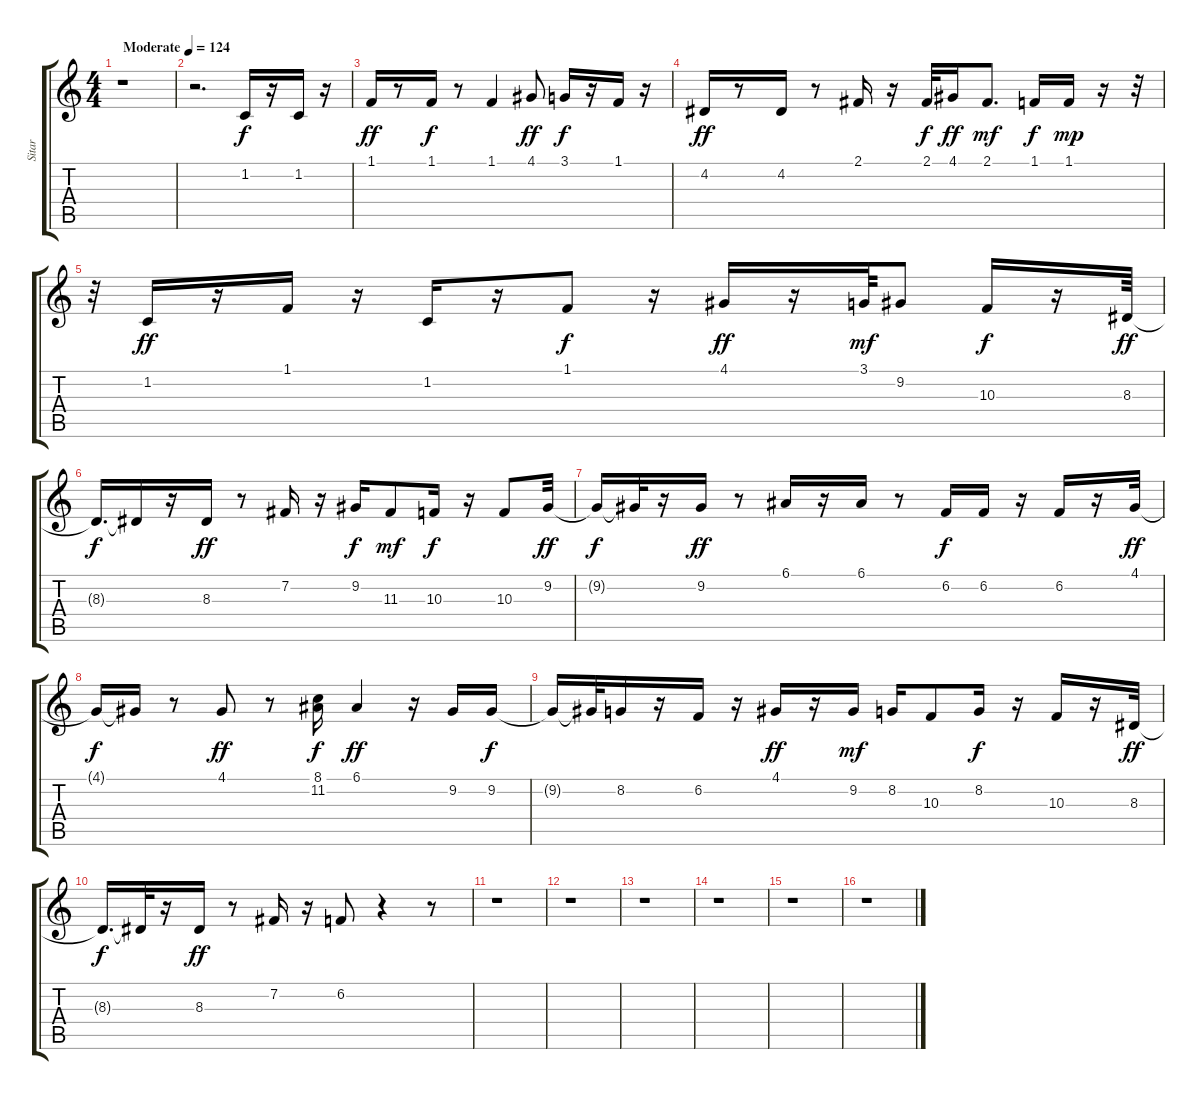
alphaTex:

\track ("Sitar" "Sitar") {instrument sitar}
\staff {score tabs}
\tuning (E4 B3 G3 D3 A2 E2) {hide}
\ts (4 4)
\tempo (124 "Moderate")
\clef g2
\ks c
r.1{dy f instrument sitar} |
r.2{d} 1.2.16 r.16 1.2.16 r.16 |
1.1.16{dy ff} r.8 1.1.16{dy f} r.8 1.1.4 4.1.8{dy ff} 3.1.16{dy f} r.16 1.1.16 r.16 |
4.2.16{dy ff} r.8 4.2.16 r.8 2.1.16 r.16 2.1.32{dy f} 4.1.16{dy ff} 2.1.8{d dy mf} 1.1.16{dy f} 1.1.16{dy mp} r.16 r.32 |
r.32 1.2.16{dy ff} r.16 1.1.16 r.16 1.2.16 r.16 1.1.8{dy f} r.16 4.1.16{dy ff} r.16 3.1.64{dy mf} 9.2.8 10.3.16{dy f} r.16 8.3.64{dy ff} |
8.3{t}.16{d dy f} 8.3{t}.16 r.16 8.3.16{dy ff} r.8 7.2.16 r.16 9.2.16{dy f} 11.3.8{dy mf} 10.3.16{dy f} r.16 10.3.8 9.2.32{dy ff} |
9.2{t}.16{dy f} 9.2{t}.32 r.16 9.2.16{dy ff} r.8 6.1.16 r.16 6.1.16 r.8 6.2.16{dy f} 6.2.16 r.16 6.2.16 r.16 4.1.32{dy ff} |
4.1{t}.16{dy f} 4.1{t}.16 r.8 4.1.8{dy ff} r.8 (8.1 11.2).16{dy f} 6.1.4{dy ff} r.16 9.2.16 9.2.16{dy f} |
9.2{t}.16 9.2{t}.32 8.2.16 r.16 6.2.16 r.16 4.1.16{dy ff} r.16 9.2.16{dy mf} 8.2.16 10.3.8 8.2.16{dy f} r.16 10.3.16 r.16 8.3.32{dy ff} |
8.3{t}.16{d dy f} 8.3{t}.32 r.16 8.3.16{dy ff} r.8 7.2.16 r.16 6.2.8 r.4 r.8 |
r.1 |
r.1 |
r.1 |
r.1 |
r.1 |
r.1
